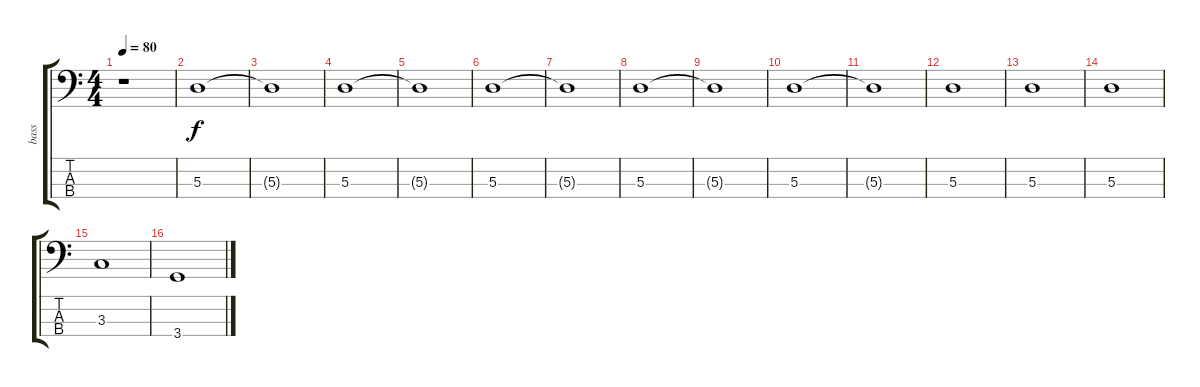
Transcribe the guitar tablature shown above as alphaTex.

\track ("bass" "bass") {instrument electricbassfinger}
\staff {score tabs}
\tuning (G2 D2 A1 E1) {hide}
\ts (4 4)
\tempo 80
\clef f4
\ks c
r.1{dy f instrument electricbassfinger} |
5.3.1 |
5.3{t}.1 |
5.3.1 |
5.3{t}.1 |
5.3.1 |
5.3{t}.1 |
5.3.1 |
5.3{t}.1 |
5.3.1 |
5.3{t}.1 |
5.3.1 |
5.3.1 |
5.3.1 |
3.3.1 |
3.4.1
